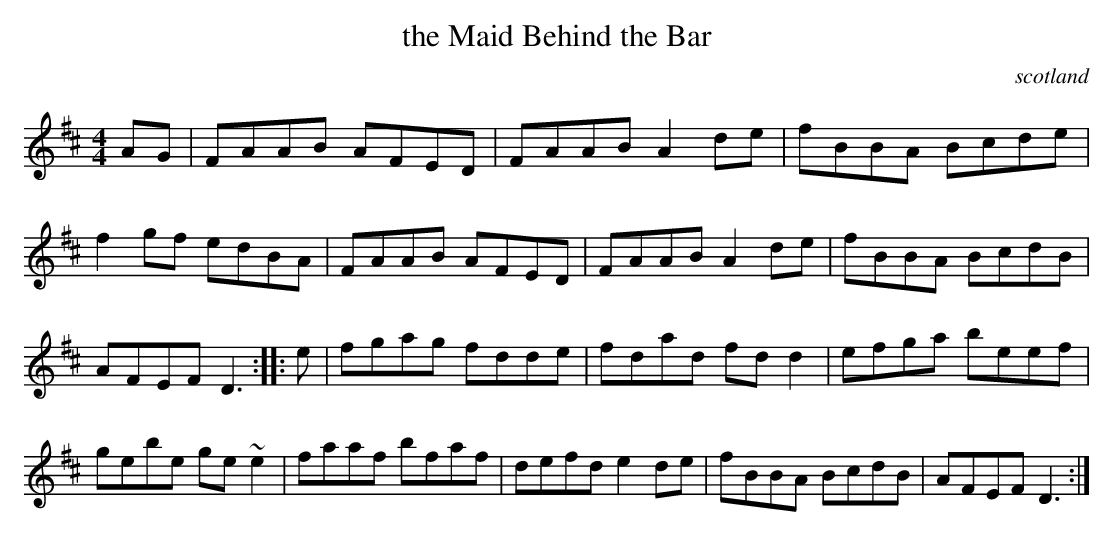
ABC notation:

X:1
T:the Maid Behind the Bar
O:scotland
M:4/4
K:D
AG|\
FAAB AFED|FAAB A2 de|fBBA Bcde|f2 gf edBA|\
FAAB AFED|FAAB A2 de|fBBA BcdB|AFEF D3:|\
|:e|\
fgag fdde|fdad fd d2|efga beef|gebe ge ~e2|\
faaf bfaf|defd e2 de|fBBA BcdB|AFEF D3:|
